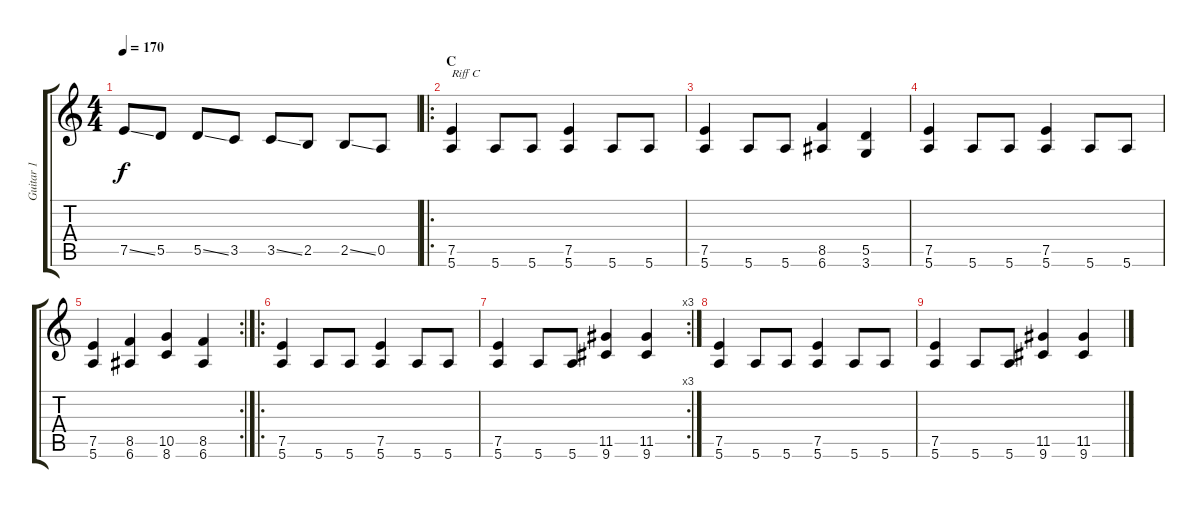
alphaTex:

\track ("Guitar 1" "Guitar 1") {instrument overdrivenguitar}
\staff {score tabs}
\tuning (E4 B3 G3 D3 A2 E2) {hide}
\ts (4 4)
\tempo 170
\clef g2
\ks c
7.5{ss}.8{dy f} 5.5.8 5.5{ss}.8 3.5.8 3.5{ss}.8 2.5.8 2.5{ss}.8 0.5.8 |
\ro
\section ("" "C")
(7.5 5.6).4{txt "Riff C"} 5.6.8 5.6.8 (7.5 5.6).4 5.6.8 5.6.8 |
(7.5 5.6).4 5.6.8 5.6.8 (8.5 6.6).4 (5.5 3.6).4 |
(7.5 5.6).4 5.6.8 5.6.8 (7.5 5.6).4 5.6.8 5.6.8 |
\rc 2
(7.5 5.6).4 (8.5 6.6).4 (10.5 8.6).4 (8.5 6.6).4 |
\ro
(7.5 5.6).4 5.6.8 5.6.8 (7.5 5.6).4 5.6.8 5.6.8 |
\rc 3
(7.5 5.6).4 5.6.8 5.6.8 (11.5 9.6).4 (11.5 9.6).4 |
(7.5 5.6).4 5.6.8 5.6.8 (7.5 5.6).4 5.6.8 5.6.8 |
(7.5 5.6).4 5.6.8 5.6.8 (11.5 9.6).4 (11.5 9.6).4
